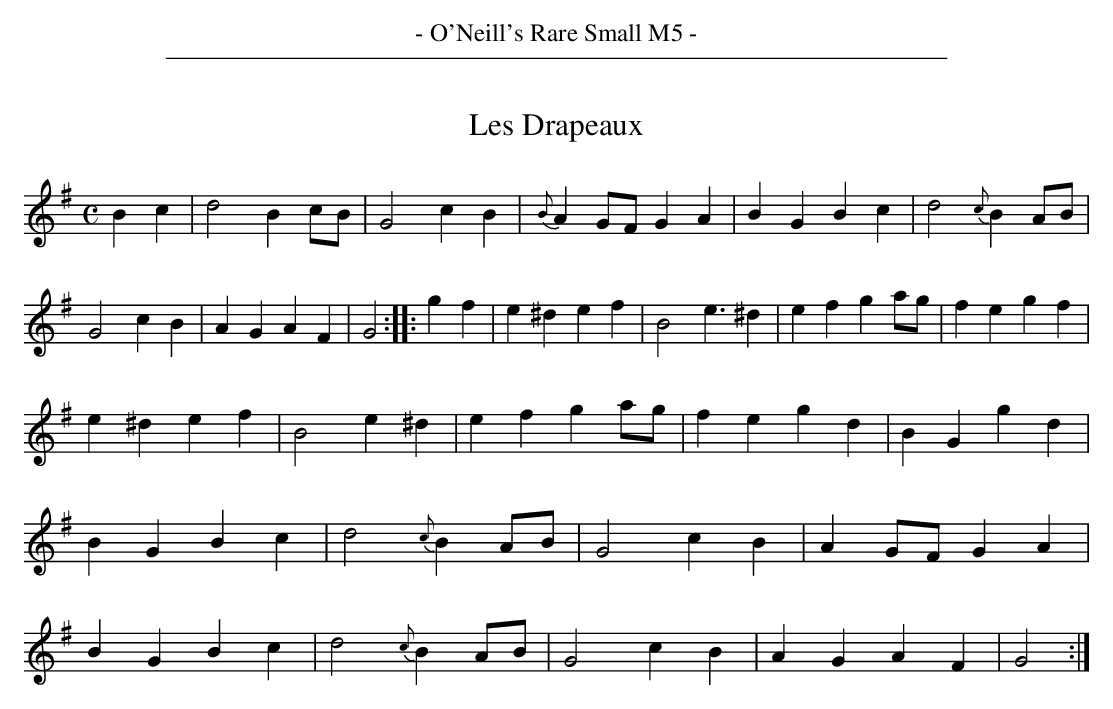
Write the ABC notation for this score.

X:1
T: Les Drapeaux
M: C
L: 1/8
K: G
B2c2 |\
d4 B2cB | G4 c2B2 | {B}A2GF G2A2 | B2G2 B2c2 |\
d4 {c}B2AB | G4 c2B2 | A2G2 A2F2 | G4 ::\
g2f2 | e2^d2 e2f2 | B4 e3^d2 | e2f2 g2ag | f2e2 g2f2 |
e2^d2 e2f2 | B4 e2^d2 | e2f2 g2ag | f2e2 g2d2 |\
B2G2 g2d2 | B2G2 B2c2 | d4 {c}B2AB | G4 c2B2 |\
A2GF G2A2 | B2G2 B2c2 | d4 {c}B2AB | G4 c2B2 | A2G2 A2F2 | G4 :|
